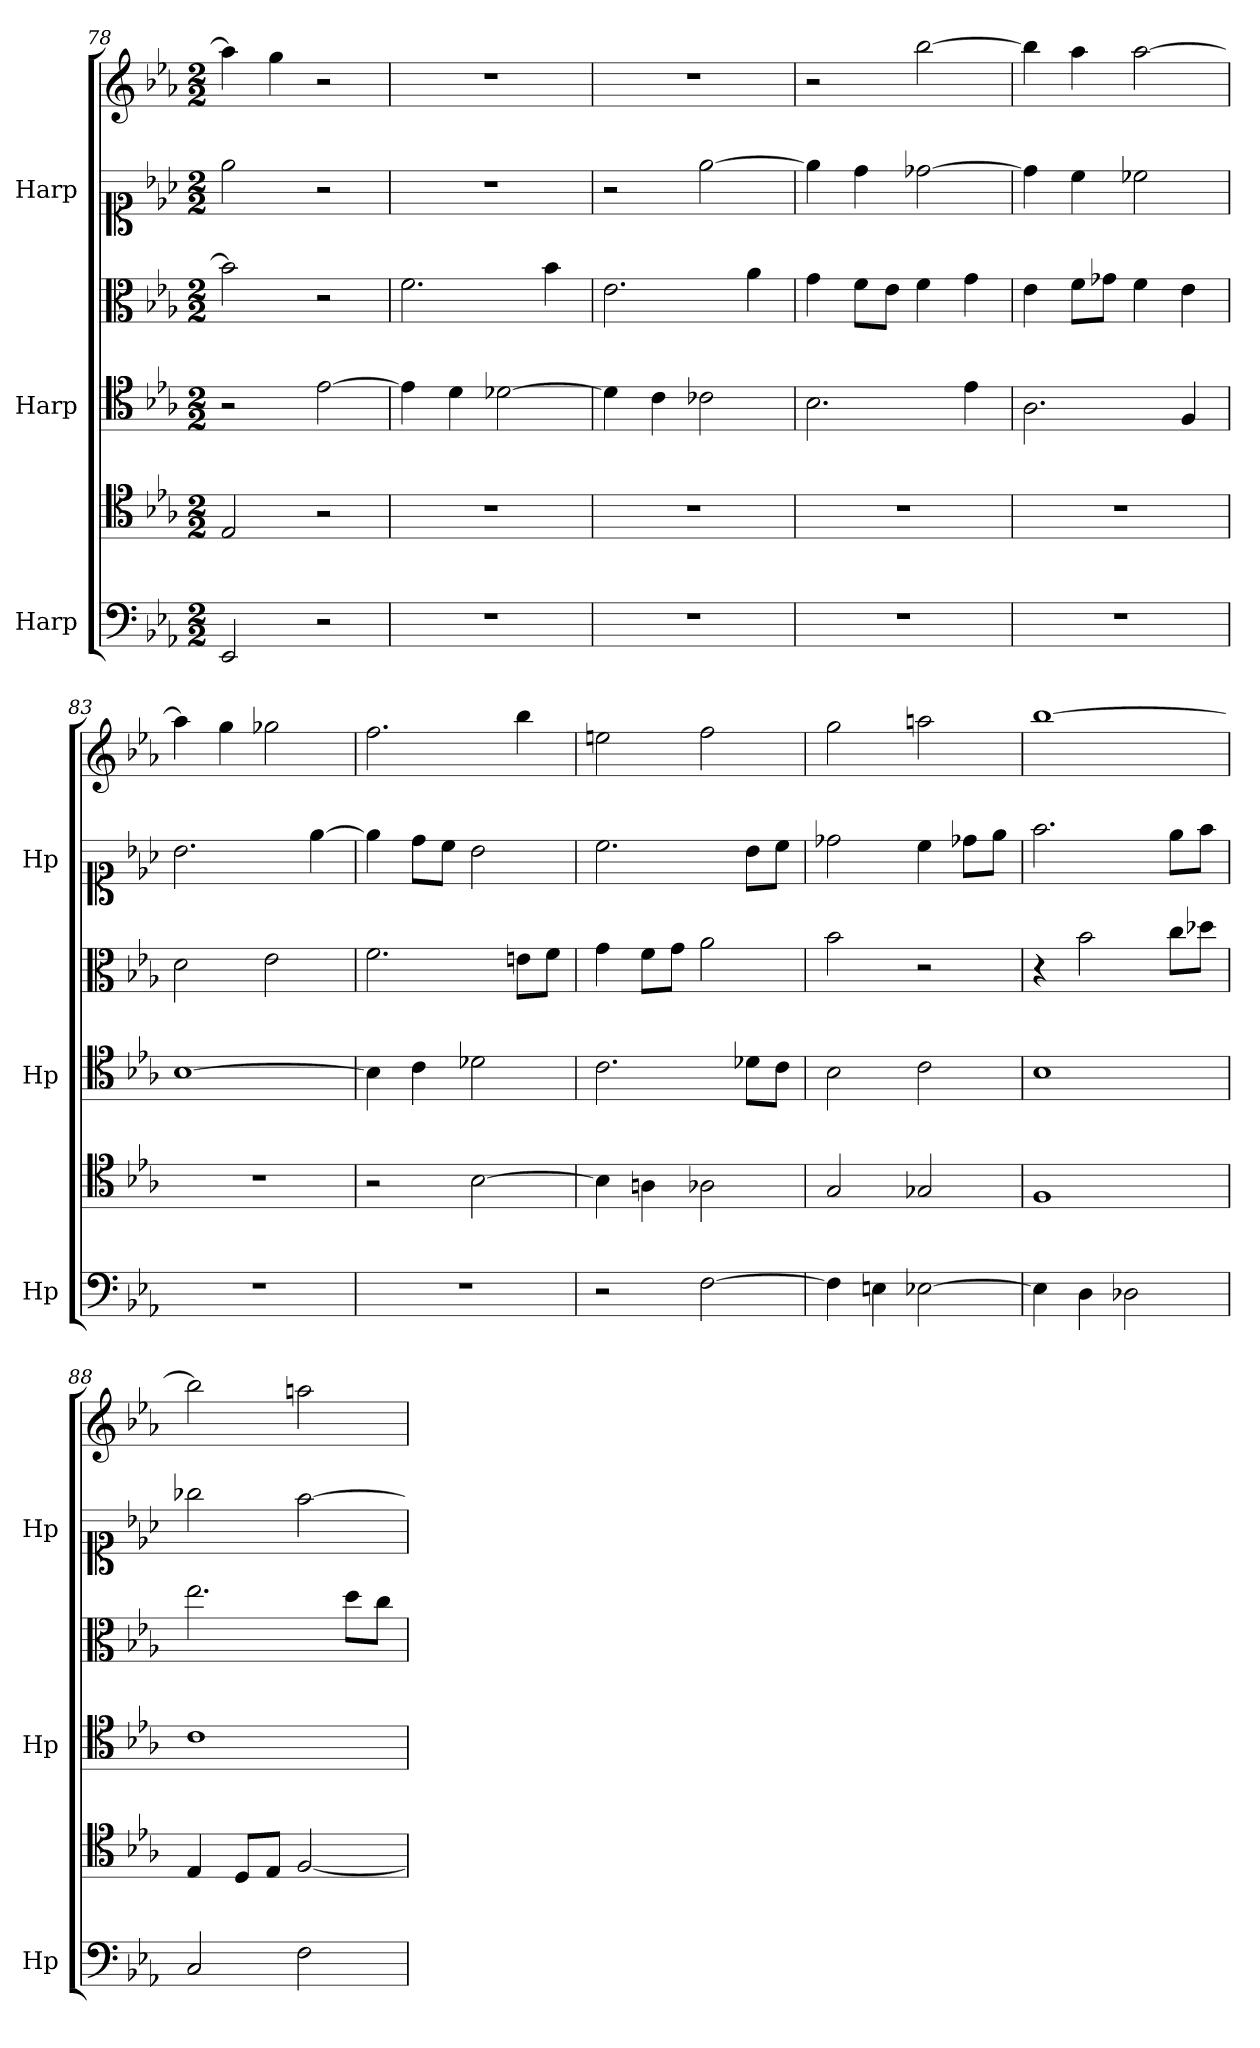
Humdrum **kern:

**kern	**kern	**kern	**kern	**kern	**kern
*part3	*part3	*part2	*part2	*part1	*part1
*staff6	*staff5	*staff4	*staff3	*staff2	*staff1
*I"Harp	*	*I"Harp	*	*I"Harp	*
*I'Hp	*	*I'Hp	*	*I'Hp	*
*clefF4	*clefC4	*clefC4	*clefC3	*clefC1	*clefG2
*k[b-e-a-]	*k[b-e-a-]	*k[b-e-a-]	*k[b-e-a-]	*k[b-e-a-]	*k[b-e-a-]
*M2/2	*M2/2	*M2/2	*M2/2	*M2/2	*M2/2
=78	=78	=78	=78	=78	=78
2EE-/	2E-/	2r	2b-\]	2ee-\	4aa-\]
.	.	.	.	.	4gg\
2r	2r	[2e-\	2r	2r	2r
=79	=79	=79	=79	=79	=79
1r	1r	4e-\]	2.f\	1r	1r
.	.	4d\	.	.	.
.	.	[2d-X\	.	.	.
.	.	.	4b-\	.	.
=80	=80	=80	=80	=80	=80
1r	1r	4d-\]	2.e-\	2r	1r
.	.	4c\	.	.	.
.	.	2c-X\	.	[2ee-\	.
.	.	.	4a-\	.	.
=81	=81	=81	=81	=81	=81
1r	1r	2.B-\	4g\	4ee-\]	2r
.	.	.	8f\L	4dd\	.
.	.	.	8e-\J	.	.
.	.	.	4f\	[2dd-X\	[2bb-\
.	.	4e-\	4g\	.	.
=82	=82	=82	=82	=82	=82
1r	1r	2.A-\	4e-\	4dd-\]	4bb-\]
.	.	.	8f\L	4cc\	4aa-\
.	.	.	8g-X\J	.	.
.	.	.	4f\	2cc-X\	[2aa-\
.	.	4F/	4e-\	.	.
!!LO:LB:g=z
=83	=83	=83	=83	=83	=83
1r	1r	[1B-	2d\	2.b-\	4aa-\]
.	.	.	.	.	4gg\
.	.	.	2e-\	.	2gg-X\
.	.	.	.	[4ee-\	.
=84	=84	=84	=84	=84	=84
1r	2r	4B-\]	2.f\	4ee-\]	2.ff\
.	.	4c\	.	8dd\L	.
.	.	.	.	8cc\J	.
.	[2B-\	2d-X\	.	2b-\	.
.	.	.	8en\L	.	4bb-\
.	.	.	8f\J	.	.
=85	=85	=85	=85	=85	=85
2r	4B-\]	2.c\	4g\	2.cc\	2een\
.	4An\	.	8f\L	.	.
.	.	.	8g\J	.	.
[2F\	2A-X\	.	2a-\	.	2ff\
.	.	8d-X\L	.	8b-\L	.
.	.	8c\J	.	8cc\J	.
=86	=86	=86	=86	=86	=86
4F\]	2G/	2B-\	2b-\	2dd-X\	2gg\
4En\	.	.	.	.	.
[2E-X\	2G-X/	2c\	2r	4cc\	2aan\
.	.	.	.	8dd-X\L	.
.	.	.	.	8ee-\J	.
=87	=87	=87	=87	=87	=87
4E-\]	1F	1B-	4r	2.ff\	[1bb-
4D\	.	.	2b-\	.	.
2D-X\	.	.	.	.	.
.	.	.	8cc\L	8ee-\L	.
.	.	.	8dd-X\J	8ff\J	.
=88	=88	=88	=88	=88	=88
2C/	4E-/	1c	2.ee-\	2gg-X\	2bb-\]
.	8D/L	.	.	.	.
.	8E-/J	.	.	.	.
2F\	[2F/	.	.	[2ff\	2aan\
.	.	.	8dd\L	.	.
.	.	.	8cc\J	.	.
=	=	=	=	=	=
*-	*-	*-	*-	*-	*-
